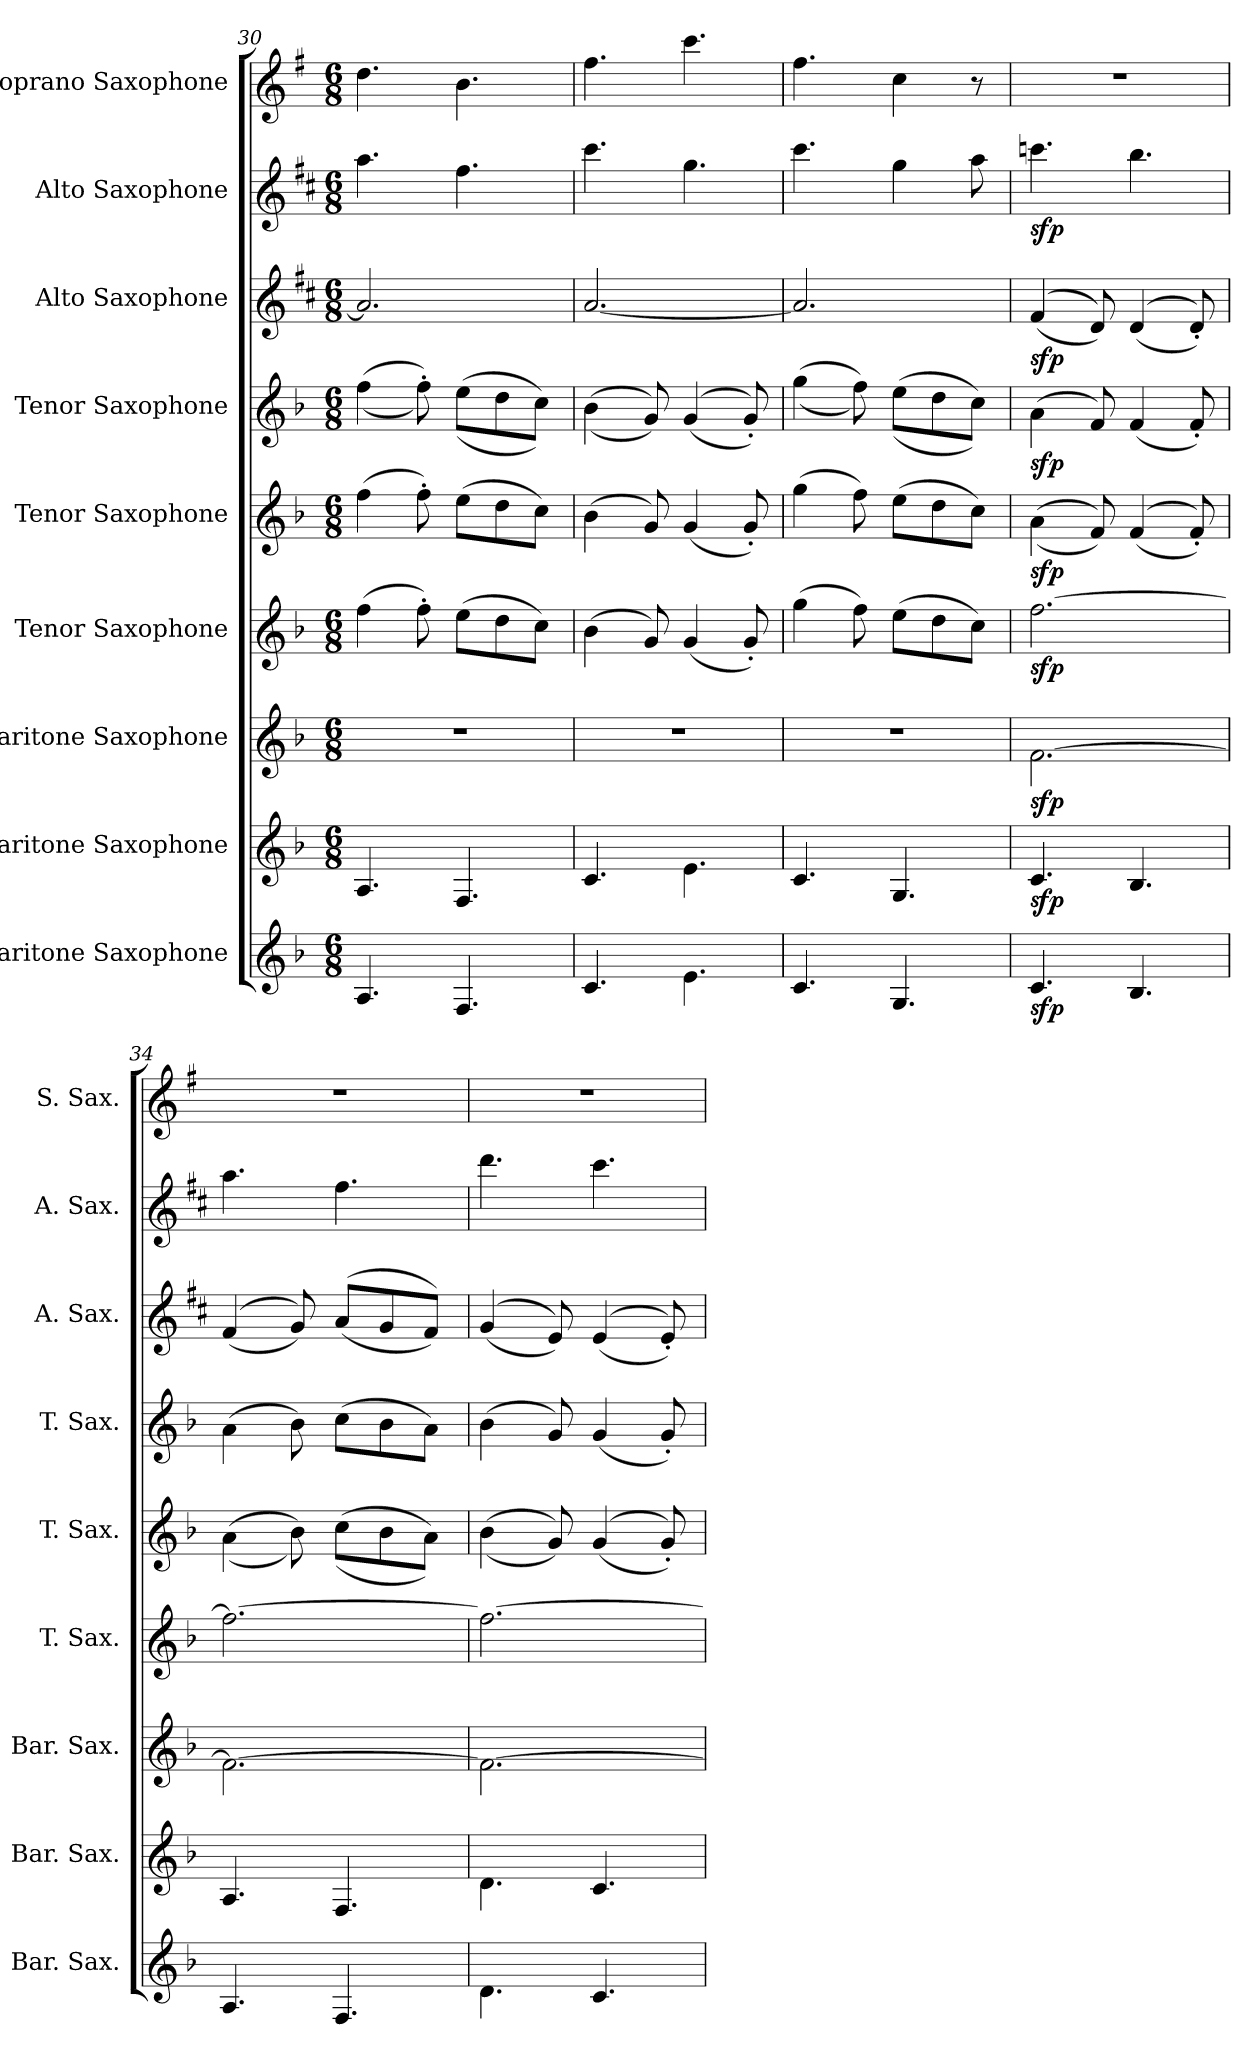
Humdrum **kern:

**kern	**dynam	**kern	**dynam	**kern	**dynam	**kern	**dynam	**kern	**dynam	**kern	**dynam	**kern	**dynam	**kern	**dynam	**kern
*part9	*part9	*part8	*part8	*part7	*part7	*part6	*part6	*part5	*part5	*part4	*part4	*part3	*part3	*part2	*part2	*part1
*staff9	*staff9	*staff8	*staff8	*staff7	*staff7	*staff6	*staff6	*staff5	*staff5	*staff4	*staff4	*staff3	*staff3	*staff2	*staff2	*staff1
*I"Baritone Saxophone	*	*I"Baritone Saxophone	*	*I"Baritone Saxophone	*	*I"Tenor Saxophone	*	*I"Tenor Saxophone	*	*I"Tenor Saxophone	*	*I"Alto Saxophone	*	*I"Alto Saxophone	*	*I"Soprano Saxophone
*I'Bar. Sax.	*	*I'Bar. Sax.	*	*I'Bar. Sax.	*	*I'T. Sax.	*	*I'T. Sax.	*	*I'T. Sax.	*	*I'A. Sax.	*	*I'A. Sax.	*	*I'S. Sax.
*clefG2	*	*clefG2	*	*clefG2	*	*clefG2	*	*clefG2	*	*clefG2	*	*clefG2	*	*clefG2	*	*clefG2
*ITrd12c21	*	*ITrd12c21	*	*ITrd12c21	*	*ITrd8c14	*	*ITrd8c14	*	*ITrd8c14	*	*ITrd5c9	*	*ITrd5c9	*	*ITrd1c2
*k[b-]	*	*k[b-]	*	*k[b-]	*	*k[b-]	*	*k[b-]	*	*k[b-]	*	*k[b-]	*	*k[b-]	*	*k[b-]
*M6/8	*	*M6/8	*	*M6/8	*	*M6/8	*	*M6/8	*	*M6/8	*	*M6/8	*	*M6/8	*	*M6/8
=30	=30	=30	=30	=30	=30	=30	=30	=30	=30	=30	=30	=30	=30	=30	=30	=30
4.AA/	.	4.AA/	.	2.r	.	(4f\	.	(4f\	.	((4f\	.	2.c/]	.	4.cc\	.	4.cc\
.	.	.	.	.	.	8f'\)	.	8f'\)	.	8f'\))	.	.	.	.	.	.
4.FF/	.	4.FF/	.	.	.	(8e\L	.	(8e\L	.	((8e\L	.	.	.	4.a\	.	4.a\
.	.	.	.	.	.	8d\	.	8d\	.	8d\	.	.	.	.	.	.
.	.	.	.	.	.	8c\J)	.	8c\J)	.	8c\J))	.	.	.	.	.	.
!!LO:PB:g=z
=31	=31	=31	=31	=31	=31	=31	=31	=31	=31	=31	=31	=31	=31	=31	=31	=31
4.C/	.	4.C/	.	2.r	.	(4B-\	.	(4B-\	.	((4B-\	.	[2.c/	.	4.ee\	.	4.ee\
.	.	.	.	.	.	8G/)	.	8G/)	.	8G/))	.	.	.	.	.	.
4.E\	.	4.E\	.	.	.	(4G/	.	(4G/	.	((4G/	.	.	.	4.b-\	.	4.bb-\
.	.	.	.	.	.	8G'/)	.	8G'/)	.	8G'/))	.	.	.	.	.	.
=32	=32	=32	=32	=32	=32	=32	=32	=32	=32	=32	=32	=32	=32	=32	=32	=32
4.C/	.	4.C/	.	2.r	.	(4g\	.	(4g\	.	((4g\	.	2.c/]	.	4.ee\	.	4.ee\
.	.	.	.	.	.	8f\)	.	8f\)	.	8f\))	.	.	.	.	.	.
4.GG/	.	4.GG/	.	.	.	(8e\L	.	(8e\L	.	((8e\L	.	.	.	4b-\	.	4b-\
.	.	.	.	.	.	8d\	.	8d\	.	8d\	.	.	.	.	.	.
.	.	.	.	.	.	8c\J)	.	8c\J)	.	8c\J))	.	.	.	8cc\	.	8r
=33	=33	=33	=33	=33	=33	=33	=33	=33	=33	=33	=33	=33	=33	=33	=33	=33
!	!LO:DY:b	!	!LO:DY:b	!	!LO:DY:b	!	!LO:DY:b	!	!LO:DY:b	!	!LO:DY:b	!	!LO:DY:b	!	!LO:DY:b	!
4.C/	sfp	4.C/	sfp	[2.F\	sfp	[2.f\	sfp	((4A\	sfp	(4A\	sfp	((4A/	sfp	4.ee-X\	sfp	2.r
.	.	.	.	.	.	.	.	8F/))	.	8F/)	.	8F/))	.	.	.	.
4.BB-/	.	4.BB-/	.	.	.	.	.	((4F/	.	(4F/	.	((4F/	.	4.dd\	.	.
.	.	.	.	.	.	.	.	8F'/))	.	8F'/)	.	8F'/))	.	.	.	.
=34	=34	=34	=34	=34	=34	=34	=34	=34	=34	=34	=34	=34	=34	=34	=34	=34
4.AA/	.	4.AA/	.	2.F\_	.	2.f\_	.	((4A\	.	(4A\	.	((4A/	.	4.cc\	.	2.r
.	.	.	.	.	.	.	.	8B-\))	.	8B-\)	.	8B-/))	.	.	.	.
4.FF/	.	4.FF/	.	.	.	.	.	((8c\L	.	(8c\L	.	((8c/L	.	4.a\	.	.
.	.	.	.	.	.	.	.	8B-\	.	8B-\	.	8B-/	.	.	.	.
.	.	.	.	.	.	.	.	8A\J))	.	8A\J)	.	8A/J))	.	.	.	.
=35	=35	=35	=35	=35	=35	=35	=35	=35	=35	=35	=35	=35	=35	=35	=35	=35
4.D\	.	4.D\	.	2.F\_	.	2.f\_	.	((4B-\	.	(4B-\	.	((4B-/	.	4.ff\	.	2.r
.	.	.	.	.	.	.	.	8G/))	.	8G/)	.	8G/))	.	.	.	.
4.C/	.	4.C/	.	.	.	.	.	((4G/	.	(4G/	.	((4G/	.	4.ee\	.	.
.	.	.	.	.	.	.	.	8G'/))	.	8G'/)	.	8G'/))	.	.	.	.
=	=	=	=	=	=	=	=	=	=	=	=	=	=	=	=	=
*-	*-	*-	*-	*-	*-	*-	*-	*-	*-	*-	*-	*-	*-	*-	*-	*-
